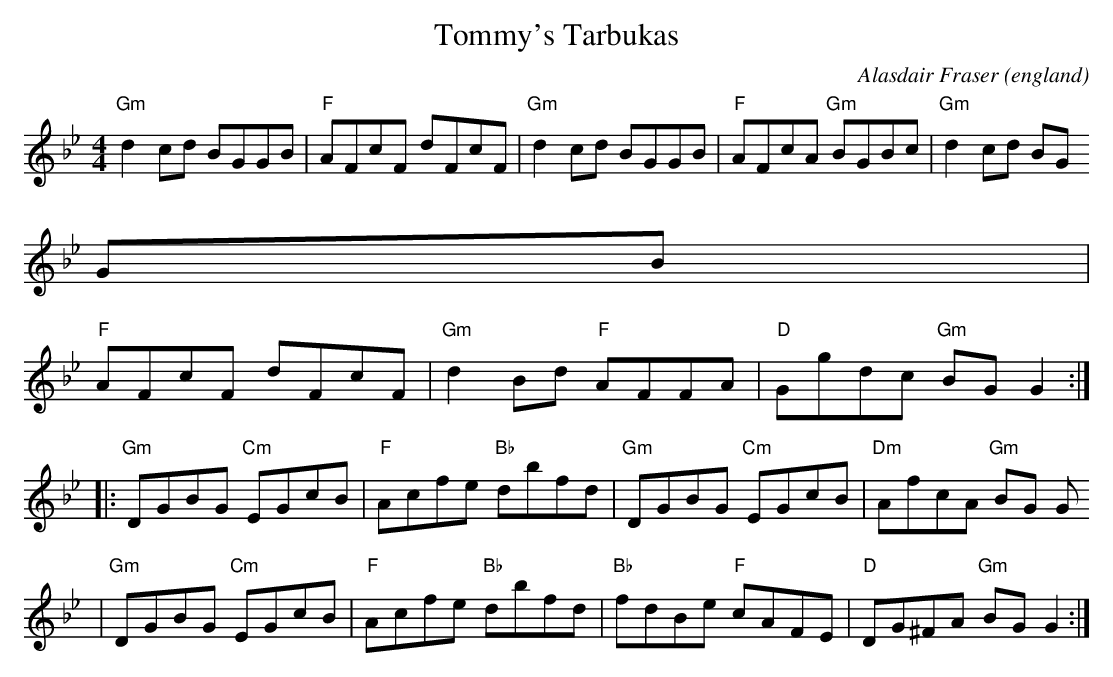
X:1
T:Tommy's Tarbukas
O:england
M:4/4
L:1/8
C:Alasdair Fraser
K:Gm
"Gm"d2 cd BGGB|"F"AFcF dFcF|"Gm"d2 cd BGGB|"F"AFcA "Gm"BGBc|"Gm"d2 cd BG
GB|
"F"AFcF dFcF|"Gm"d2 Bd "F"AFFA|"D"Ggdc "Gm"BG G2:|
|:"Gm"DGBG "Cm"EGcB|"F"Acfe "Bb"dbfd|"Gm"DGBG "Cm"EGcB|"Dm"AfcA "Gm"BG G
2|
"Gm"DGBG "Cm"EGcB|"F"Acfe "Bb"dbfd|"Bb"fdBe "F"cAFE|"D"DG^FA "Gm"BG G2:|
